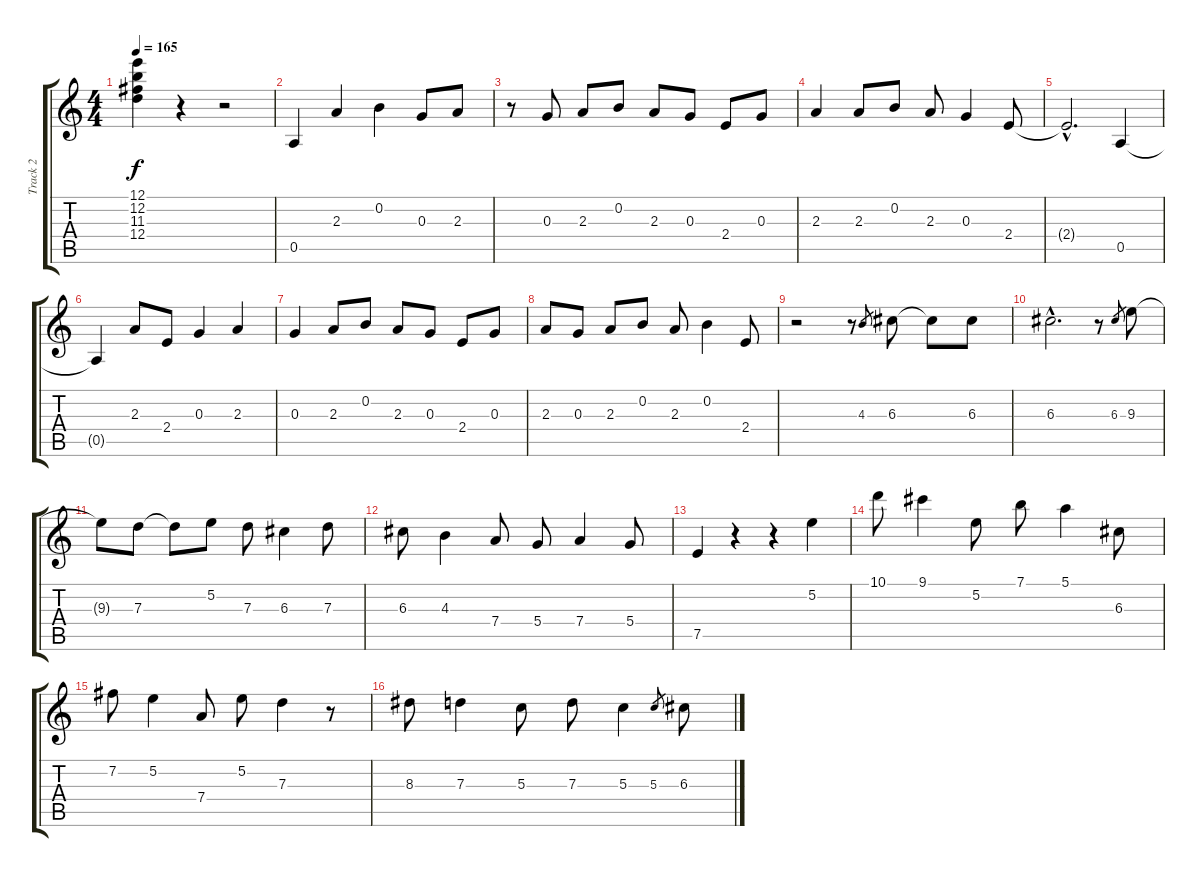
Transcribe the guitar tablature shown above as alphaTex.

\track ("Track 2" "Track 2") {instrument distortionguitar}
\staff {score tabs}
\tuning (E4 B3 G3 D3 A2 E2) {hide}
\ts (4 4)
\tempo 165
\clef g2
\ks c
(12.1 12.2 11.3 12.4).4{dy f} r.4 r.2 |
0.5.4 2.3.4 0.2.4 0.3.8 2.3.8 |
r.8 0.3.8 2.3.8 0.2.8 2.3.8 0.3.8 2.4.8 0.3.8 |
2.3.4 2.3.8 0.2.8 2.3.8 0.3.4 2.4.8 |
2.4{hac t}.2{d} 0.5.4 |
0.5{t}.4 2.3.8 2.4.8 0.3.4 2.3.4 |
0.3.4 2.3.8 0.2.8 2.3.8 0.3.8 2.4.8 0.3.8 |
2.3.8 0.3.8 2.3.8 0.2.8 2.3.8 0.2.4 2.4.8 |
r.2 r.8 4.3.8{gr} 6.3.8 6.3{t}.8 6.3.8 |
6.3{hac}.2{d} r.8 6.3.8{gr} 9.3.8 |
9.3{t}.8 7.3.8 7.3{t}.8 5.2.8 7.3.8 6.3.4 7.3.8 |
6.3.8 4.3.4 7.4.8 5.4.8 7.4.4 5.4.8 |
7.5.4 r.4 r.4 5.2.4 |
10.1.8 9.1.4 5.2.8 7.1.8 5.1.4 6.3.8 |
7.2.8 5.2.4 7.4.8 5.2.8 7.3.4 r.8 |
8.3.8 7.3.4 5.3.8 7.3.8 5.3.4 5.3.8{gr} 6.3.8
